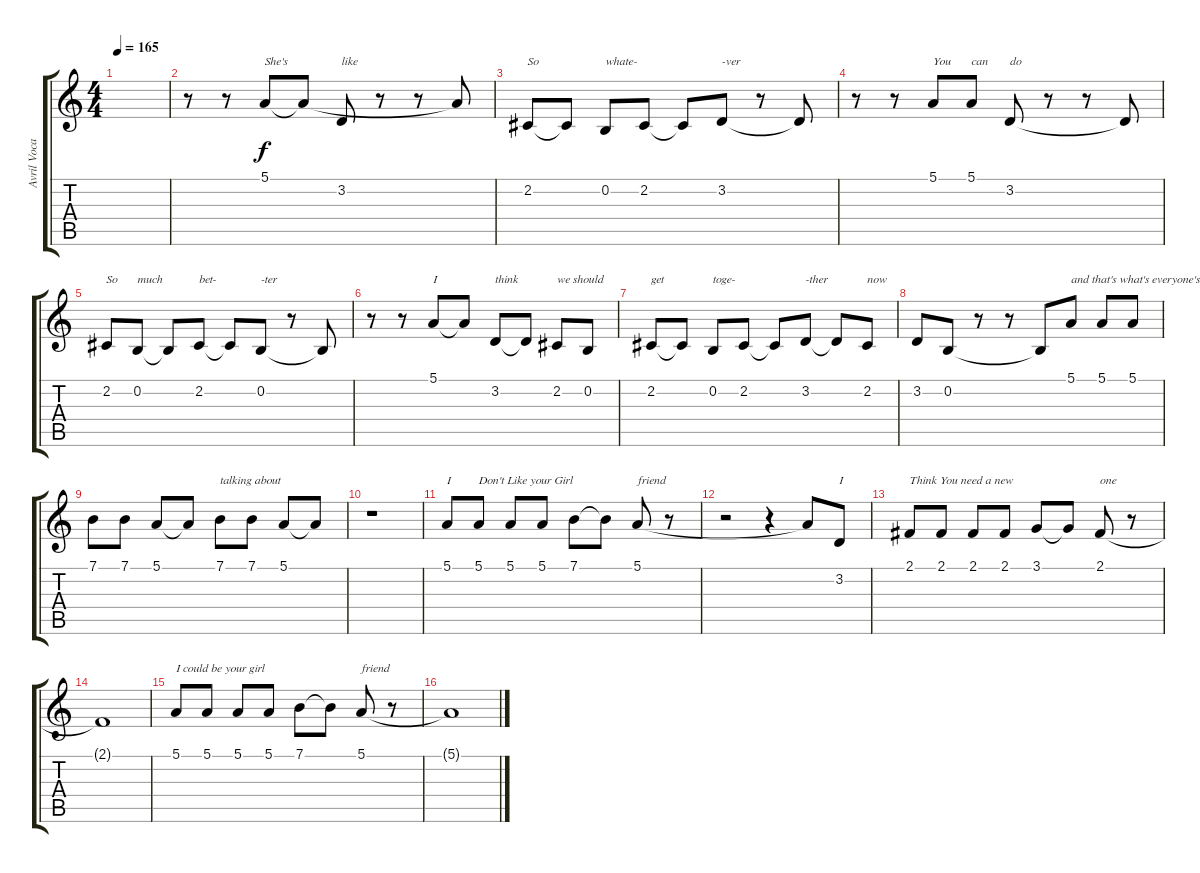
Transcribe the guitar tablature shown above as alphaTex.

\track ("Avril Vocals" "Avril Voca") {instrument clarinet}
\staff {score tabs}
\tuning (E4 B3 G3 D3 A2 D2) {hide}
\ts (4 4)
\tempo 165
\clef g2
\ks c
|
r.8 r.8 5.1.8{txt "She's"} 5.1{t}.8 3.2.8{txt "like"} r.8 r.8 5.1{t}.8 |
2.2.8{txt "So"} 2.2{t}.8 0.2.8{txt "whate-"} 2.2.8 2.2{t}.8 3.2.8{txt "-ver"} r.8 3.2{t}.8 |
r.8 r.8 5.1.8{txt "You"} 5.1.8{txt "can"} 3.2.8{txt "do"} r.8 r.8 3.2{t}.8 |
2.2.8{txt "So"} 0.2.8{txt "much"} 0.2{t}.8 2.2.8{txt "bet-"} 2.2{t}.8 0.2.8{txt "-ter"} r.8 0.2{t}.8 |
r.8 r.8 5.1.8{txt "I"} 5.1{t}.8 3.2.8{txt "think"} 3.2{t}.8 2.2.8{txt "we should"} 0.2.8 |
2.2.8{txt "get"} 2.2{t}.8 0.2.8{txt "toge-"} 2.2.8 2.2{t}.8 3.2.8{txt "-ther"} 3.2{t}.8 2.2.8{txt "now"} |
3.2.8 0.2.8 r.8 r.8 0.2{t}.8 5.1.8{txt "and that's what's everyone's"} 5.1.8 5.1.8 |
7.1.8 7.1.8 5.1.8 5.1{t}.8 7.1.8{txt "talking about"} 7.1.8 5.1.8 5.1{t}.8 |
r.1 |
5.1.8{txt "I"} 5.1.8{txt "Don't Like your Girl"} 5.1.8 5.1.8 7.1.8 7.1{t}.8 5.1.8{txt "friend"} r.8 |
r.2 r.4 5.1{t}.8 3.2.8{txt "I"} |
2.1.8{txt "Think You need a new"} 2.1.8 2.1.8 2.1.8 3.1.8 3.1{t}.8 2.1.8{txt "one"} r.8 |
2.1{t}.1 |
5.1.8{txt "I could be your girl"} 5.1.8 5.1.8 5.1.8 7.1.8 7.1{t}.8 5.1.8{txt "friend"} r.8 |
5.1{t}.1
